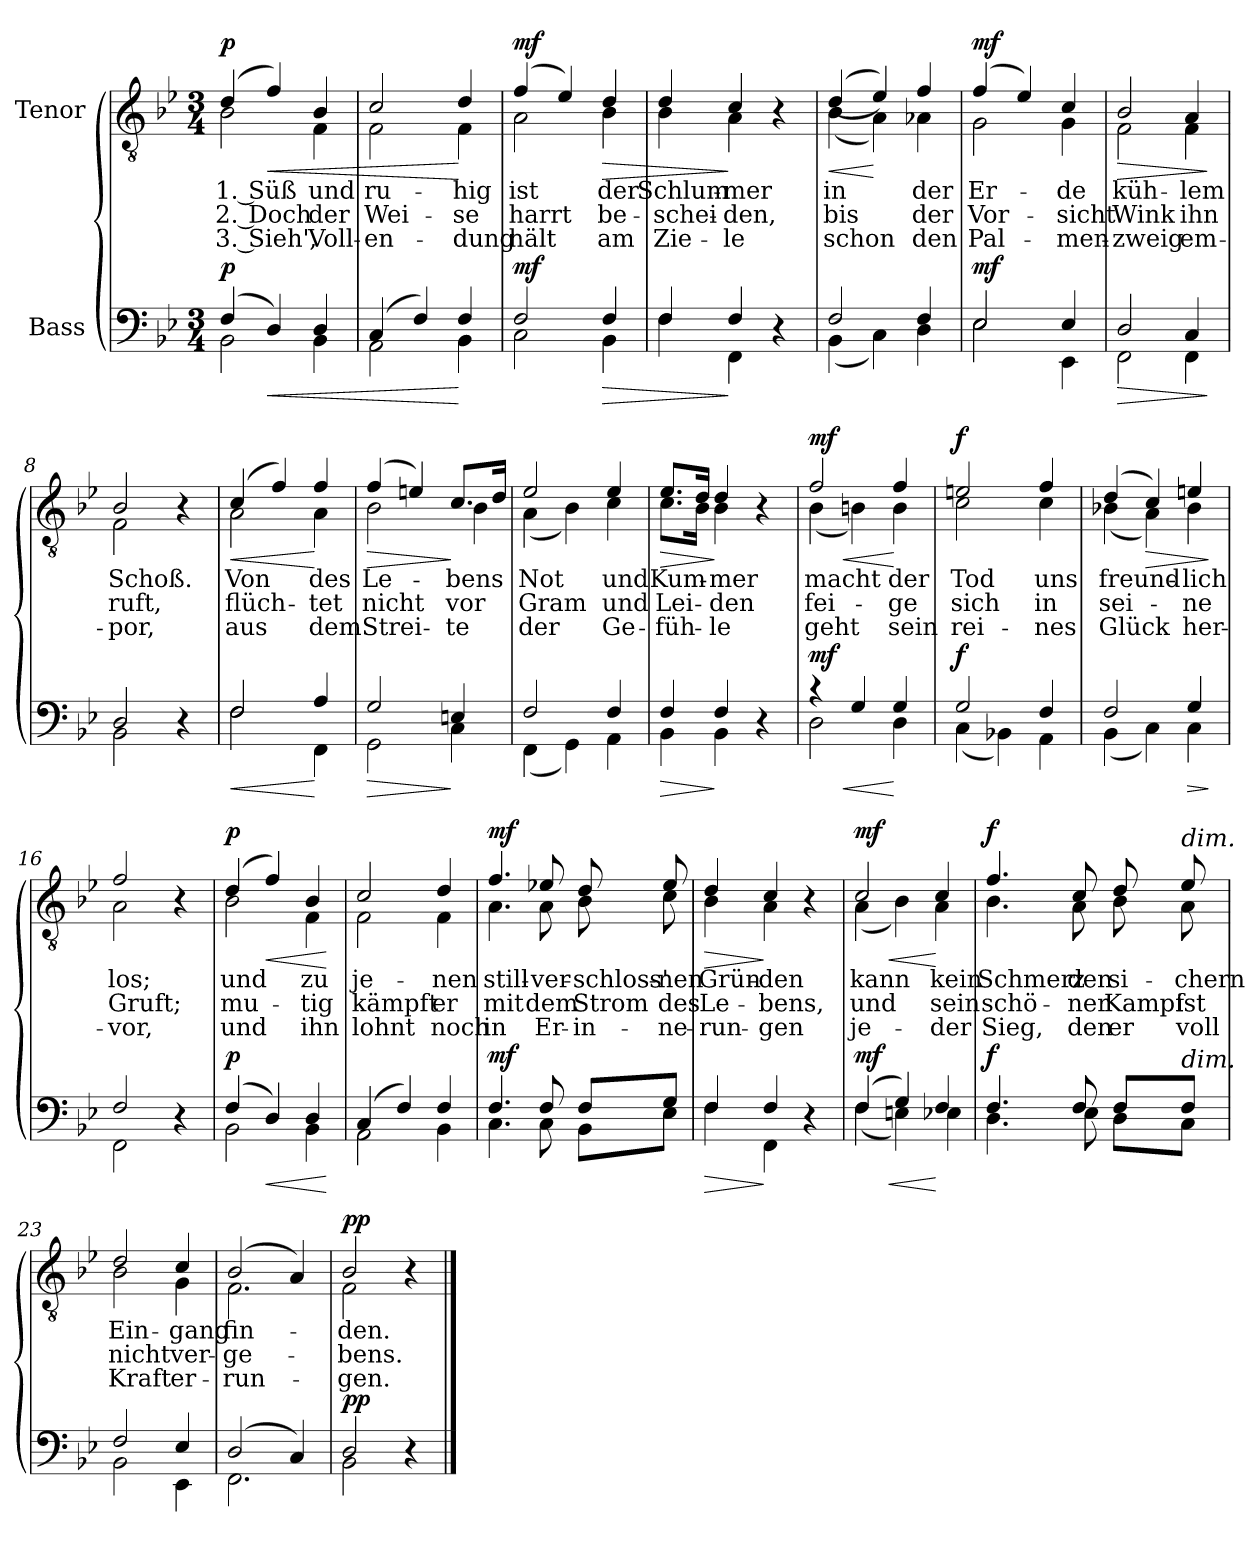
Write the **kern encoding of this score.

**kern	**dynam	**kern	**text	**text	**text	**dynam
*part2	*part2	*part1	*part1	*part1	*part1	*part1
*staff2	*staff2	*staff1	*staff1	*staff1	*staff1	*staff1
*I"Bass	*	*I"Tenor	*	*	*	*
*clefF4	*	*clefGv2	*	*	*	*
*k[b-e-]	*	*k[b-e-]	*	*	*	*
*M3/4	*	*M3/4	*	*	*	*
=1	=1	=1	=1	=1	=1	=1
*^	*	*	*	*	*	*
!	!	!	!LO:TX:a:B:t=Langsam	!	!	!	!
!	!	!LO:DY:a	!	!LO:LY:b	!LO:LY:b	!LO:LY:b	!LO:DY:a
*	*	*	*^	*	*	*	*
(4F/	2BB-\	p	(4d/	2B-\	1. Süß	2. Doch	3. Sieh',	p
!	!	!LO:HP:b	!	!	!	!	!	!LO:HP:b
4D/)	.	<	4f/)	.	.	.	.	<
!	!	!	!	!	!LO:LY:b	!LO:LY:b	!LO:LY:b	!
4D/	4BB-\	.	4B-/	4F\	und	der	Voll-	.
=2	=2	=2	=2	=2	=2	=2	=2	=2
!	!	!	!	!	!LO:LY:b	!LO:LY:b	!LO:LY:b	!
(4C/	2AA\	.	2c/	2F\	ru-	Wei-	-en-	.
4F/)	.	.	.	.	.	.	.	.
!	!	!	!	!	!LO:LY:b	!LO:LY:b	!LO:LY:b	!
4F/	4BB-\	[	4d/	4F\	-hig	-se	-dung	[
=3	=3	=3	=3	=3	=3	=3	=3	=3
!	!	!LO:DY:a	!	!	!LO:LY:b	!LO:LY:b	!LO:LY:b	!LO:DY:a
2F/	2C\	mf	(4f/	2A\	ist	harrt	hält	mf
.	.	.	4e-/)	.	.	.	.	.
!	!	!LO:HP:b	!	!	!LO:LY:b	!LO:LY:b	!LO:LY:b	!LO:HP:b
4F/	4BB-\	>	4d/	4B-\	der	be-	am	>
=4	=4	=4	=4	=4	=4	=4	=4	=4
!	!	!	!	!	!LO:LY:b	!LO:LY:b	!LO:LY:b	!
4F/	4F\	.	4d/	4B-\	Schlum-	-schei-	Zie-	.
!	!	!	!	!	!LO:LY:b	!LO:LY:b	!LO:LY:b	!
4F/	4FF\	]	4c/	4A\	-mer	-den,	-le	]
4r	4ryy	.	4r	4ryy	.	.	.	.
=5	=5	=5	=5	=5	=5	=5	=5	=5
!	!	!	!	!	!LO:LY:b	!LO:LY:b	!LO:LY:b	!LO:HP:b
2F/	(4BB-\	.	((4d/	(4B-\	in	bis	schon	<
.	4C\)	.	4e-/))	4A\)	.	.	.	[
!	!	!	!	!	!LO:LY:b	!LO:LY:b	!LO:LY:b	!
4F/	4D\	.	4f/	4A-X\	der	der	den	.
!!LO:LB:g=z	!!
=6	=6	=6	=6	=6	=6	=6	=6	=6
!	!	!LO:DY:a	!	!	!LO:LY:b	!LO:LY:b	!LO:LY:b	!LO:DY:a
2E-/	2E-\	mf	(4f/	2G\	Er-	Vor-	Pal-	mf
.	.	.	4e-/)	.	.	.	.	.
!	!	!	!	!	!LO:LY:b	!LO:LY:b	!LO:LY:b	!
4E-/	4EE-\	.	4c/	4G\	-de	-sicht	-men-	.
=7	=7	=7	=7	=7	=7	=7	=7	=7
!	!	!LO:HP:b	!	!	!LO:LY:b	!LO:LY:b	!LO:LY:b	!LO:HP:b
2D/	2FF\	>	2B-/	2F\	küh-	Wink	-zweig	>
!	!	!	!	!	!LO:LY:b	!LO:LY:b	!LO:LY:b	!
4C/	4FF\	.	4A/	4F\	-lem	ihn	em-	.
*v	*v	*	*	*	*	*	*	*
*	*	*v	*v	*	*	*	*
.	]	.	.	.	.	]
=8	=8	=8	=8	=8	=8	=8
*^	*	*	*	*	*	*
!	!	!	!	!LO:LY:b	!LO:LY:b	!LO:LY:b	!
*	*	*	*^	*	*	*	*
2D/	2BB-\	.	2B-/	2F\	Schoß.	ruft,	-por,	.
4r	4ryy	.	4r	4ryy	.	.	.	.
=9	=9	=9	=9	=9	=9	=9	=9	=9
!	!	!LO:HP:b	!	!	!LO:LY:b	!LO:LY:b	!LO:LY:b	!LO:HP:b
2F/	2F\	<	(4c/	2A\	Von	flüch-	aus	<
.	.	.	4f/)	.	.	.	.	.
!	!	!	!	!	!LO:LY:b	!LO:LY:b	!LO:LY:b	!
4A/	4FF\	[	4f/	4A\	des	-tet	dem	[
=10	=10	=10	=10	=10	=10	=10	=10	=10
!	!	!LO:HP:b	!	!	!LO:LY:b	!LO:LY:b	!LO:LY:b	!LO:HP:b
2G/	2GG\	>	(4f/	2B-\	Le-	nicht	Strei-	>
.	.	.	4en/)	.	.	.	.	.
!	!	!	!	!	!LO:LY:b	!LO:LY:b	!LO:LY:b	!
4En/	4C\	]	8.c/L	4B-\	-bens	vor	-te	]
.	.	.	16d/Jk	.	.	.	.	.
!!LO:LB:g=z	!!
=11	=11	=11	=11	=11	=11	=11	=11	=11
!	!	!	!	!	!LO:LY:b	!LO:LY:b	!LO:LY:b	!
2F/	(4FF\	.	2e-/	(4A\	Not	Gram	der	.
.	4GG\)	.	.	4B-\)	.	.	.	.
!	!	!	!	!	!LO:LY:b	!LO:LY:b	!LO:LY:b	!
4F/	4AA\	.	4e-/	4c\	und	und	Ge-	.
=12	=12	=12	=12	=12	=12	=12	=12	=12
!	!	!LO:HP:b	!	!	!LO:LY:b	!LO:LY:b	!LO:LY:b	!LO:HP:b
4F/	4BB-\	>	8.e-/L	8.c\L	Kum-	Lei-	-füh-	>
.	.	.	16d/Jk	16B-\Jk	.	.	.	.
!	!	!	!	!	!LO:LY:b	!LO:LY:b	!LO:LY:b	!
4F/	4BB-\	]	4d/	4B-\	-mer	-den	-le	]
4r	4ryy	.	4r	4ryy	.	.	.	.
=13	=13	=13	=13	=13	=13	=13	=13	=13
!	!	!LO:HP:b	!	!	!LO:LY:b	!LO:LY:b	!LO:LY:b	!LO:HP:b
!	!	!LO:DY:n=1:a	!	!	!	!	!	!LO:DY:n=1:a
4r	2D\	< mf	2f/	(4B-\	macht	fei-	geht	< mf
4G/	.	.	.	4Bn\)	.	.	.	.
!	!	!	!	!	!LO:LY:b	!LO:LY:b	!LO:LY:b	!
4G/	4D\	[	4f/	4B\	der	-ge	sein	[
=14	=14	=14	=14	=14	=14	=14	=14	=14
!	!	!LO:DY:a	!	!	!LO:LY:b	!LO:LY:b	!LO:LY:b	!LO:DY:a
2G/	(4C\	f	2en/	2c\	Tod	sich	rei-	f
.	4BB-X\)	.	.	.	.	.	.	.
!	!	!	!	!	!LO:LY:b	!LO:LY:b	!LO:LY:b	!
4F/	4AA\	.	4f/	4c\	uns	in	-nes	.
=15	=15	=15	=15	=15	=15	=15	=15	=15
!	!	!	!	!	!LO:LY:b	!LO:LY:b	!LO:LY:b	!
2F/	(4BB-\	.	(4d/	(4B-X\	freund-	sei-	Glück	.
!	!	!	!	!	!	!	!	!LO:HP:b
.	4C\)	.	4c/)	4A\)	.	.	.	>
!	!	!LO:HP:b	!	!	!LO:LY:b	!LO:LY:b	!LO:LY:b	!
4G/	4C\	>	4en/	4B-\	-lich	-ne	her-	.
*v	*v	*	*	*	*	*	*	*
*	*	*v	*v	*	*	*	*
.	]	.	.	.	.	]
!!LO:LB:g=z
=16	=16	=16	=16	=16	=16	=16
*^	*	*	*	*	*	*
!	!	!	!	!LO:LY:b	!LO:LY:b	!LO:LY:b	!
*	*	*	*^	*	*	*	*
2F/	2FF\	.	2f/	2A\	los;	Gruft;	-vor,	.
4r	4ryy	.	4r	4ryy	.	.	.	.
=17	=17	=17	=17	=17	=17	=17	=17	=17
!	!	!LO:DY:a	!	!	!LO:LY:b	!LO:LY:b	!LO:LY:b	!LO:DY:a
(4F/	2BB-\	p	(4d/	2B-\	und	mu-	und	p
!	!	!LO:HP:b	!	!	!	!	!	!LO:HP:b
4D/)	.	<	4f/)	.	.	.	.	<
!	!	!	!	!	!LO:LY:b	!LO:LY:b	!LO:LY:b	!
4D/	4BB-\	.	4B-/	4F\	zu	-tig	ihn	.
*v	*v	*	*	*	*	*	*	*
*	*	*v	*v	*	*	*	*
.	[	.	.	.	.	[
=18	=18	=18	=18	=18	=18	=18
*^	*	*	*	*	*	*
!	!	!	!	!LO:LY:b	!LO:LY:b	!LO:LY:b	!
*	*	*	*^	*	*	*	*
(4C/	2AA\	.	2c/	2F\	je-	kämpft	lohnt	.
4F/)	.	.	.	.	.	.	.	.
!	!	!	!	!	!LO:LY:b	!LO:LY:b	!LO:LY:b	!
4F/	4BB-\	.	4d/	4F\	-nen	er	noch	.
=19	=19	=19	=19	=19	=19	=19	=19	=19
!	!	!LO:DY:a	!	!	!LO:LY:b	!LO:LY:b	!LO:LY:b	!LO:DY:a
4.F/	4.C\	mf	4.f/	4.A\	still-	mit	in	mf
!	!	!	!	!	!LO:LY:b	!LO:LY:b	!LO:LY:b	!
8F/	8C\	.	8e-X/	8A\	-ver-	dem	Er-	.
!	!	!	!	!	!LO:LY:b	!LO:LY:b	!LO:LY:b	!
8F/L	8BB-\L	.	8d/	8B-\	-schloss'-	Strom	-in-	.
!	!	!	!	!	!LO:LY:b	!LO:LY:b	!LO:LY:b	!
8G/J	8E-\J	.	8e-/	8c\	-nen	des	-ne-	.
=20	=20	=20	=20	=20	=20	=20	=20	=20
!	!	!LO:HP:b	!	!	!LO:LY:b	!LO:LY:b	!LO:LY:b	!LO:HP:b
4F/	4F\	>	4d/	4B-\	Grün-	Le-	-run-	>
!	!	!	!	!	!LO:LY:b	!LO:LY:b	!LO:LY:b	!
4F/	4FF\	]	4c/	4A\	-den	-bens,	-gen	]
4r	4ryy	.	4r	4ryy	.	.	.	.
!!LO:LB:g=z	!!
=21	=21	=21	=21	=21	=21	=21	=21	=21
!	!	!LO:HP:b	!	!	!LO:LY:b	!LO:LY:b	!LO:LY:b	!LO:HP:b
!	!	!LO:DY:n=1:a	!	!	!	!	!	!LO:DY:n=1:a
(4F/	(4F\	< mf	2c/	(4A\	kann	und	je-	< mf
4G/)	4En\)	.	.	4B-\)	.	.	.	.
!	!	!	!	!	!LO:LY:b	!LO:LY:b	!LO:LY:b	!
4F/	4E-X\	[	4c/	4A\	kein	sein	-der	[
=22	=22	=22	=22	=22	=22	=22	=22	=22
!	!	!LO:DY:a	!	!	!LO:LY:b	!LO:LY:b	!LO:LY:b	!LO:DY:a
4.F/	4.D\	f	4.f/	4.B-\	Schmerz	schö-	Sieg,	f
!	!	!	!	!	!LO:LY:b	!LO:LY:b	!LO:LY:b	!
8F/	8E-\	.	8c/	8A\	den	-ner	den	.
!	!	!	!	!	!LO:LY:b	!LO:LY:b	!LO:LY:b	!
8F/L	8D\L	.	8d/	8B-\	si-	Kampf	er	.
!	!	!	!LO:TX:a:i:t=dim.	!	!	!	!	!
!LO:TX:a:i:t=dim.	!	!	!	!	!	!	!	!
!	!	!	!	!	!LO:LY:b	!LO:LY:b	!LO:LY:b	!
8F/J	8C\J	.	8e-/	8A\	-chern	ist	voll	.
=23	=23	=23	=23	=23	=23	=23	=23	=23
!	!	!	!	!	!LO:LY:b	!LO:LY:b	!LO:LY:b	!
2F/	2BB-\	.	2d/	2B-\	Ein-	nicht	Kraft	.
!	!	!	!	!	!LO:LY:b	!LO:LY:b	!LO:LY:b	!
4E-/	4EE-\	.	4c/	4G\	-gang	ver-	er-	.
=24	=24	=24	=24	=24	=24	=24	=24	=24
!	!	!	!	!	!LO:LY:b	!LO:LY:b	!LO:LY:b	!
(2D/	2.FF\	.	(2B-/	2.F\	fin-	-ge-	-run-	.
4C/)	.	.	4A/)	.	.	.	.	.
=25	=25	=25	=25	=25	=25	=25	=25	=25
!	!	!LO:DY:a	!	!	!LO:LY:b	!LO:LY:b	!LO:LY:b	!LO:DY:a
2D/	2BB-\	pp	2B-/	2F\	-den.	-bens.	-gen.	pp
4r	4ryy	.	4r	4ryy	.	.	.	.
*v	*v	*	*	*	*	*	*	*
*	*	*v	*v	*	*	*	*
==	==	==	==	==	==	==
*-	*-	*-	*-	*-	*-	*-
